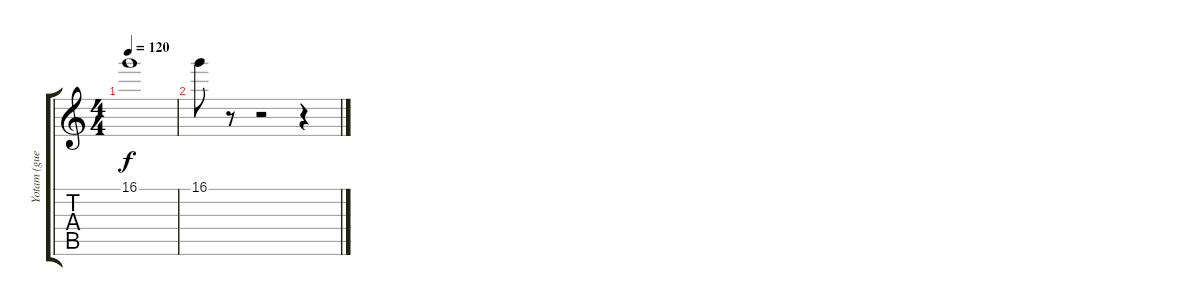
\track ("Yotam (guest musician)" "Yotam (gue") {instrument distortionguitar}
\staff {score tabs}
\tuning (Eb4 Bb3 Gb3 Db3 Ab2 Eb2) {hide}
\ts (4 4)
\tempo 120
\clef g2
\ks c
16.1{t}.1{dy f} |
16.1.8 r.8 r.2 r.4
